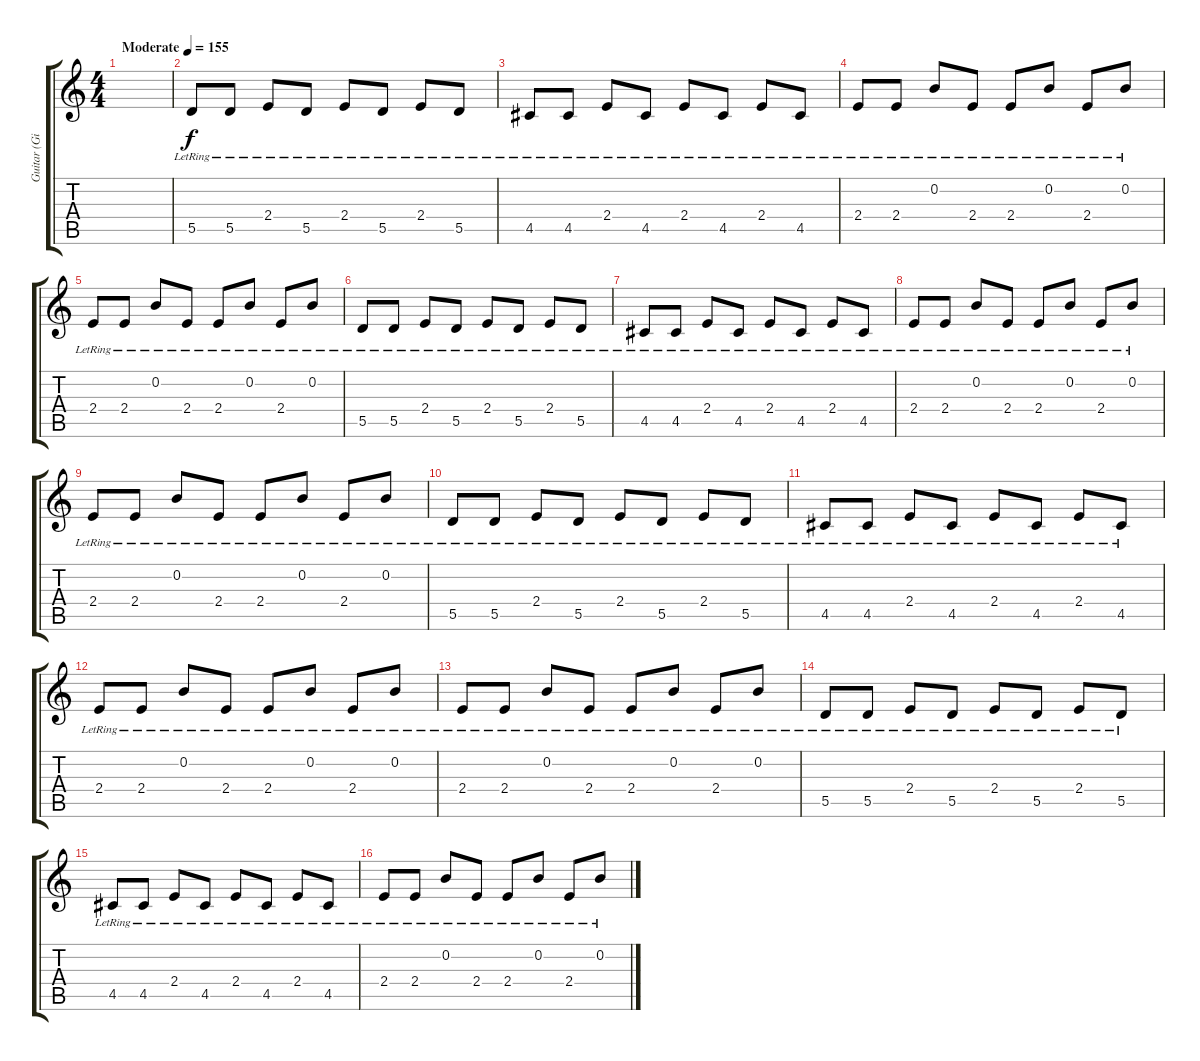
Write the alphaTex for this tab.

\track ("Guitar (Gillian Gilbert)" "Guitar (Gi") {instrument electricguitarclean}
\staff {score tabs}
\tuning (E4 B3 G3 D3 A2 E2) {hide}
\ts (4 4)
\tempo (155 "Moderate")
\clef g2
\ks c
|
5.5{lr}.8{volume 16} 5.5{lr}.8 2.4{lr}.8 5.5{lr}.8 2.4{lr}.8 5.5{lr}.8 2.4{lr}.8 5.5{lr}.8 |
4.5{lr}.8 4.5{lr}.8 2.4{lr}.8 4.5{lr}.8 2.4{lr}.8 4.5{lr}.8 2.4{lr}.8 4.5{lr}.8 |
2.4{lr}.8 2.4{lr}.8 0.2{lr}.8 2.4{lr}.8 2.4{lr}.8 0.2{lr}.8 2.4{lr}.8 0.2{lr}.8 |
2.4{lr}.8 2.4{lr}.8 0.2{lr}.8 2.4{lr}.8 2.4{lr}.8 0.2{lr}.8 2.4{lr}.8 0.2{lr}.8 |
5.5{lr}.8 5.5{lr}.8 2.4{lr}.8 5.5{lr}.8 2.4{lr}.8 5.5{lr}.8 2.4{lr}.8 5.5{lr}.8 |
4.5{lr}.8 4.5{lr}.8 2.4{lr}.8 4.5{lr}.8 2.4{lr}.8 4.5{lr}.8 2.4{lr}.8 4.5{lr}.8 |
2.4{lr}.8 2.4{lr}.8 0.2{lr}.8 2.4{lr}.8 2.4{lr}.8 0.2{lr}.8 2.4{lr}.8 0.2{lr}.8 |
2.4{lr}.8 2.4{lr}.8 0.2{lr}.8 2.4{lr}.8 2.4{lr}.8 0.2{lr}.8 2.4{lr}.8 0.2{lr}.8 |
5.5{lr}.8 5.5{lr}.8 2.4{lr}.8 5.5{lr}.8 2.4{lr}.8 5.5{lr}.8 2.4{lr}.8 5.5{lr}.8 |
4.5{lr}.8 4.5{lr}.8 2.4{lr}.8 4.5{lr}.8 2.4{lr}.8 4.5{lr}.8 2.4{lr}.8 4.5{lr}.8 |
2.4{lr}.8 2.4{lr}.8 0.2{lr}.8 2.4{lr}.8 2.4{lr}.8 0.2{lr}.8 2.4{lr}.8 0.2{lr}.8 |
2.4{lr}.8 2.4{lr}.8 0.2{lr}.8 2.4{lr}.8 2.4{lr}.8 0.2{lr}.8 2.4{lr}.8 0.2{lr}.8 |
5.5{lr}.8 5.5{lr}.8 2.4{lr}.8 5.5{lr}.8 2.4{lr}.8 5.5{lr}.8 2.4{lr}.8 5.5{lr}.8 |
4.5{lr}.8 4.5{lr}.8 2.4{lr}.8 4.5{lr}.8 2.4{lr}.8 4.5{lr}.8 2.4{lr}.8 4.5{lr}.8 |
2.4{lr}.8 2.4{lr}.8 0.2{lr}.8 2.4{lr}.8 2.4{lr}.8 0.2{lr}.8 2.4{lr}.8 0.2{lr}.8
